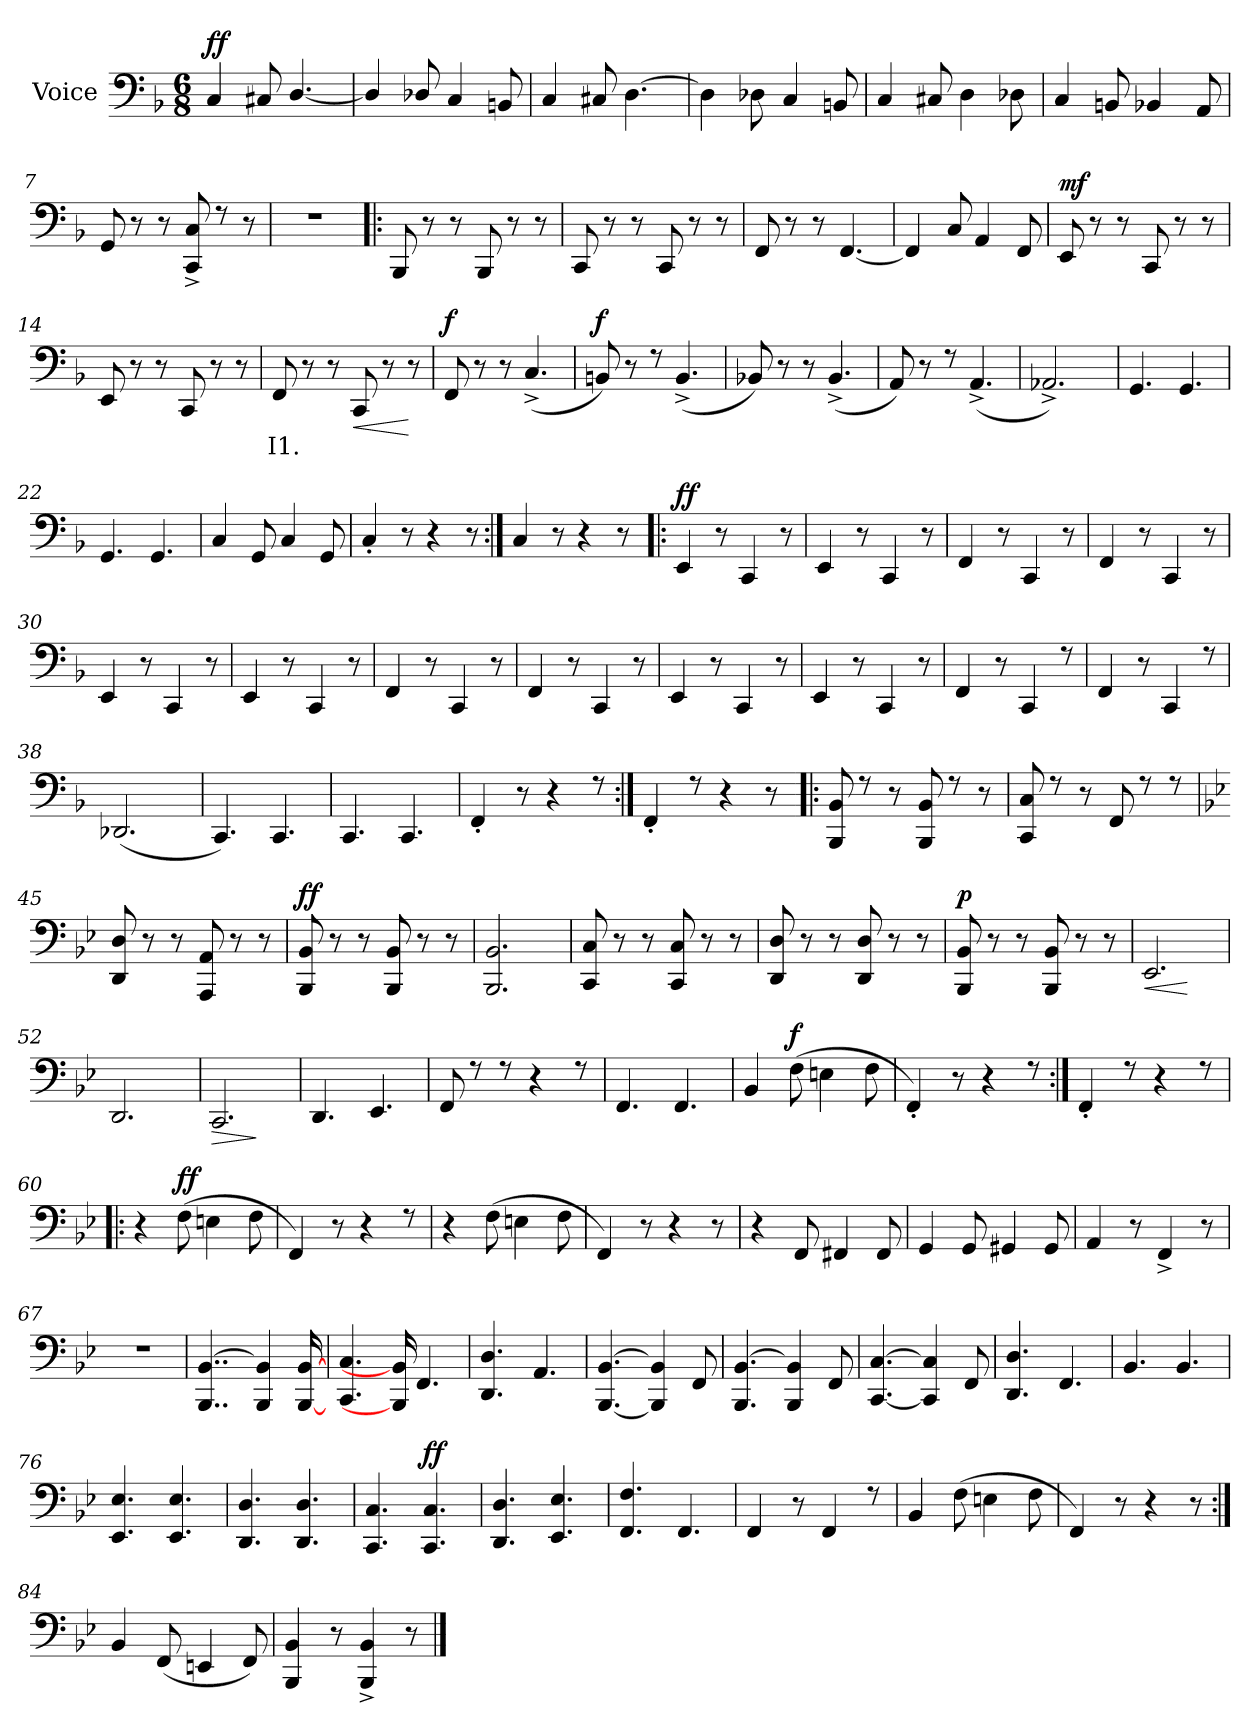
**kern	**text	**dynam
*part1	*part1	*part1
*staff1	*staff1	*staff1
*I"Voice	*	*
*I'Voice	*	*
*clefF4	*	*
*k[b-]	*	*
*M6/8	*	*
=1	=1	=1
!	!	!LO:DY:b
4C/	.	ff
8C#X/	.	.
[<4.D/	.	.
=2	=2	=2
4D/]	.	.
8D-X/	.	.
4C/	.	.
8BBn/	.	.
=3	=3	=3
4C/	.	.
8C#X/	.	.
[>4.D\	.	.
=4	=4	=4
4D\]	.	.
8D-X\	.	.
4C/	.	.
8BBn/	.	.
=5	=5	=5
4C/	.	.
8C#X/	.	.
4D\	.	.
8D-X\	.	.
=6	=6	=6
4C/	.	.
8BBn/	.	.
4BB-X/	.	.
8AA/	.	.
=7	=7	=7
8GG/	.	.
8r	.	.
8r	.	.
8CC/^< 8C/^<	.	.
8rE	.	.
8r	.	.
=8	=8	=8
2.rF	.	.
!!LO:LB:g=z
=9!|:	=9!|:	=9!|:
8BBB-/	.	.
8r	.	.
8r	.	.
8BBB-/	.	.
8r	.	.
8r	.	.
=10	=10	=10
8CC/	.	.
8r	.	.
8r	.	.
8CC/	.	.
8r	.	.
8r	.	.
=11	=11	=11
8FF/	.	.
8r	.	.
8r	.	.
[<4.FF/	.	.
=12	=12	=12
4FF/]	.	.
8C/	.	.
4AA/	.	.
8FF/	.	.
=13	=13	=13
!	!	!LO:DY:b
8EE/	.	mf
8r	.	.
8r	.	.
8CC/	.	.
8r	.	.
8r	.	.
=14	=14	=14
8EE/	.	.
8r	.	.
8r	.	.
8CC/	.	.
8r	.	.
8r	.	.
=15	=15	=15
!	!LO:LY:b	!
8FF/	I1.	.
8r	.	.
8r	.	.
!	!	!LO:HP:b
8CC/	.	<
8r	.	.
8r	.	[
!!LO:LB:g=z
=16	=16	=16
!	!	!LO:DY:a
8FF/	.	f
8r	.	.
8r	.	.
(<4.C^</	.	.
=17	=17	=17
!	!	!LO:DY:b
8BBn/)	.	f
8r	.	.
8rE	.	.
(<4.BB^</	.	.
=18	=18	=18
8BB-X/)	.	.
8r	.	.
8r	.	.
(<4.BB-^</	.	.
=19	=19	=19
8AA/)	.	.
8r	.	.
8rE	.	.
(<4.AA^</	.	.
=20	=20	=20
2.AA-X^</)	.	.
=21	=21	=21
4.GG/	.	.
4.GG/	.	.
=22	=22	=22
4.GG/	.	.
4.GG/	.	.
=23	=23	=23
4C/	.	.
8GG/	.	.
4C/	.	.
8GG/	.	.
=24	=24	=24
4C'>/	.	.
8r	.	.
4r	.	.
8r	.	.
!!LO:LB:g=z
=25:|!	=25:|!	=25:|!
4C/	.	.
8r	.	.
4r	.	.
8r	.	.
=26!|:	=26!|:	=26!|:
!	!	!LO:DY:b
4EE/	.	ff
8r	.	.
4CC/	.	.
8r	.	.
=27	=27	=27
4EE/	.	.
8r	.	.
4CC/	.	.
8r	.	.
=28	=28	=28
4FF/	.	.
8r	.	.
4CC/	.	.
8r	.	.
=29	=29	=29
4FF/	.	.
8r	.	.
4CC/	.	.
8r	.	.
=30	=30	=30
4EE/	.	.
8r	.	.
4CC/	.	.
8r	.	.
=31	=31	=31
4EE/	.	.
8r	.	.
4CC/	.	.
8r	.	.
=32	=32	=32
4FF/	.	.
8r	.	.
4CC/	.	.
8r	.	.
=33	=33	=33
4FF/	.	.
8r	.	.
4CC/	.	.
8r	.	.
=34	=34	=34
4EE/	.	.
8r	.	.
4CC/	.	.
8r	.	.
=35	=35	=35
4EE/	.	.
8r	.	.
4CC/	.	.
8r	.	.
!!LO:LB:g=z
=36	=36	=36
4FF/	.	.
8r	.	.
4CC/	.	.
8rE	.	.
=37	=37	=37
4FF/	.	.
8r	.	.
4CC/	.	.
8rE	.	.
=38	=38	=38
(<2.DD-X/	.	.
=39	=39	=39
4.CC/)	.	.
4.CC/	.	.
=40	=40	=40
4.CC/	.	.
4.CC/	.	.
=41	=41	=41
4FF'>/	.	.
8r	.	.
4r	.	.
8rE	.	.
=42:|!	=42:|!	=42:|!
4FF'>/	.	.
8rE	.	.
4r	.	.
8r	.	.
=43!|:	=43!|:	=43!|:
8BBB-/ 8BB-/	.	.
8rE	.	.
8r	.	.
8BBB-/ 8BB-/	.	.
8rE	.	.
8r	.	.
=44	=44	=44
8CC/ 8C/	.	.
8rE	.	.
8r	.	.
8FF/	.	.
8rE	.	.
8rE	.	.
!!LO:LB:g=z
=45	=45	=45
*k[b-e-]	*	*
8DD/ 8D/	.	.
8r	.	.
8r	.	.
8AAA/ 8AA/	.	.
8r	.	.
8r	.	.
=46	=46	=46
!	!	!LO:DY:a
8BBB-/ 8BB-/	.	ff
8r	.	.
8r	.	.
8BBB-/ 8BB-/	.	.
8r	.	.
8r	.	.
=47	=47	=47
2.BBB-/ 2.BB-/	.	.
=48	=48	=48
8CC/ 8C/	.	.
8r	.	.
8r	.	.
8CC/ 8C/	.	.
8r	.	.
8r	.	.
=49	=49	=49
8DD/ 8D/	.	.
8r	.	.
8r	.	.
8DD/ 8D/	.	.
8r	.	.
8r	.	.
=50	=50	=50
!	!	!LO:DY:a
8BBB-/ 8BB-/	.	p
8r	.	.
8r	.	.
8BBB-/ 8BB-/	.	.
8r	.	.
8r	.	.
=51	=51	=51
!	!	!LO:HP:b
2.EE-/	.	<
.	.	[
=52	=52	=52
2.DD/	.	.
!!LO:LB:g=z
=53	=53	=53
!	!	!LO:HP:b
2.CC/	.	>
.	.	]
=54	=54	=54
4.DD/	.	.
4.EE-/	.	.
=55	=55	=55
8FF/	.	.
8rE	.	.
8rE	.	.
4r	.	.
8rE	.	.
=56	=56	=56
4.FF/	.	.
4.FF/	.	.
=57	=57	=57
4BB-/	.	.
!	!	!LO:DY:b
(>8F\	.	f
4En\	.	.
8F\	.	.
=58	=58	=58
4FF'>/)	.	.
8r	.	.
4r	.	.
8rE	.	.
=59:|!	=59:|!	=59:|!
4FF'>/	.	.
8rE	.	.
4r	.	.
8rE	.	.
=60!|:	=60!|:	=60!|:
4r	.	.
!	!	!LO:DY:b
(>8F\	.	ff
4En\	.	.
8F\	.	.
=61	=61	=61
4FF/)	.	.
8r	.	.
4r	.	.
8rE	.	.
!!LO:LB:g=z
=62	=62	=62
4r	.	.
(>8F\	.	.
4En\	.	.
8F\	.	.
=63	=63	=63
4FF/)	.	.
8r	.	.
4r	.	.
8r	.	.
=64	=64	=64
4r	.	.
8FF/	.	.
4FF#X/	.	.
8FF#/	.	.
=65	=65	=65
4GG/	.	.
8GG/	.	.
4GG#X/	.	.
8GG#/	.	.
=66	=66	=66
4AA/	.	.
8r	.	.
4FF^</	.	.
8r	.	.
=67	=67	=67
2.rF	.	.
=68	=68	=68
4..BBB-/ [>4..BB-/	.	.
4BBB-/ 4BB-/]	.	.
[16BBB-/ [16BB-/	.	.
=69	=69	=69
4.CC/ 4.C/	.	.
16BBB-/] 16BB-/]	.	.
4.FF/	.	.
=70	=70	=70
4.DD/ 4.D/	.	.
4.AA/	.	.
!!LO:LB:g=z
=71	=71	=71
[<4.BBB-/ [>4.BB-/	.	.
4BBB-/] 4BB-/]	.	.
8FF/	.	.
=72	=72	=72
4.BBB-/ [>4.BB-/	.	.
4BBB-/ 4BB-/]	.	.
8FF/	.	.
=73	=73	=73
[<4.CC/ [>4.C/	.	.
4CC/] 4C/]	.	.
8FF/	.	.
=74	=74	=74
4.DD/ 4.D/	.	.
4.FF/	.	.
=75	=75	=75
4.BB-/	.	.
4.BB-/	.	.
=76	=76	=76
4.EE-/ 4.E-/	.	.
4.EE-/ 4.E-/	.	.
=77	=77	=77
4.DD/ 4.D/	.	.
4.DD/ 4.D/	.	.
=78	=78	=78
4.CC/ 4.C/	.	.
!	!	!LO:DY:a
4.CC/ 4.C/	.	ff
=79	=79	=79
4.DD/ 4.D/	.	.
4.EE-/ 4.E-/	.	.
=80	=80	=80
4.FF/ 4.F/	.	.
4.FF/	.	.
=81	=81	=81
4FF/	.	.
8r	.	.
4FF/	.	.
8rE	.	.
!!LO:LB:g=z
=82	=82	=82
4BB-/	.	.
(>8F\	.	.
4En\	.	.
8F\	.	.
=83	=83	=83
4FF/)	.	.
8r	.	.
4r	.	.
8r	.	.
=84:|!	=84:|!	=84:|!
4BB-/	.	.
(<8FF/	.	.
4EEn/	.	.
8FF/)	.	.
=85	=85	=85
4BBB-/ 4BB-/	.	.
8r	.	.
4BBB-/^< 4BB-/^<	.	.
8r	.	.
==	==	==
*-	*-	*-
